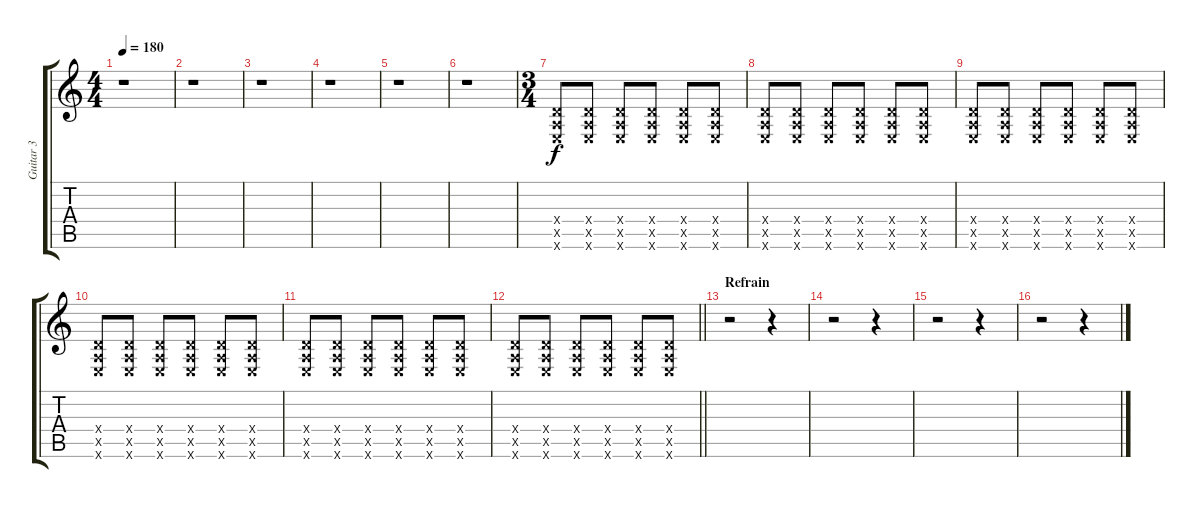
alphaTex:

\track ("Guitar 3" "Guitar 3") {instrument distortionguitar}
\staff {score tabs}
\tuning (E4 B3 G3 D3 A2 E2) {hide}
\ts (4 4)
\tempo 180
\clef g2
\ks c
r.1{dy f} |
r.1 |
r.1 |
r.1 |
r.1 |
r.1 |
\ts (3 4)
(0.4{x} 0.5{x} 0.6{x}).8 (0.4{x} 0.5{x} 0.6{x}).8 (0.4{x} 0.5{x} 0.6{x}).8 (0.4{x} 0.5{x} 0.6{x}).8 (0.4{x} 0.5{x} 0.6{x}).8 (0.4{x} 0.5{x} 0.6{x}).8 |
(0.4{x} 0.5{x} 0.6{x}).8 (0.4{x} 0.5{x} 0.6{x}).8 (0.4{x} 0.5{x} 0.6{x}).8 (0.4{x} 0.5{x} 0.6{x}).8 (0.4{x} 0.5{x} 0.6{x}).8 (0.4{x} 0.5{x} 0.6{x}).8 |
(0.4{x} 0.5{x} 0.6{x}).8 (0.4{x} 0.5{x} 0.6{x}).8 (0.4{x} 0.5{x} 0.6{x}).8 (0.4{x} 0.5{x} 0.6{x}).8 (0.4{x} 0.5{x} 0.6{x}).8 (0.4{x} 0.5{x} 0.6{x}).8 |
(0.4{x} 0.5{x} 0.6{x}).8 (0.4{x} 0.5{x} 0.6{x}).8 (0.4{x} 0.5{x} 0.6{x}).8 (0.4{x} 0.5{x} 0.6{x}).8 (0.4{x} 0.5{x} 0.6{x}).8 (0.4{x} 0.5{x} 0.6{x}).8 |
(0.4{x} 0.5{x} 0.6{x}).8 (0.4{x} 0.5{x} 0.6{x}).8 (0.4{x} 0.5{x} 0.6{x}).8 (0.4{x} 0.5{x} 0.6{x}).8 (0.4{x} 0.5{x} 0.6{x}).8 (0.4{x} 0.5{x} 0.6{x}).8 |
\barLineRight lightlight
(0.4{x} 0.5{x} 0.6{x}).8 (0.4{x} 0.5{x} 0.6{x}).8 (0.4{x} 0.5{x} 0.6{x}).8 (0.4{x} 0.5{x} 0.6{x}).8 (0.4{x} 0.5{x} 0.6{x}).8 (0.4{x} 0.5{x} 0.6{x}).8 |
\section ("" "Refrain")
r.2 r.4 |
r.2 r.4 |
r.2 r.4 |
r.2 r.4
